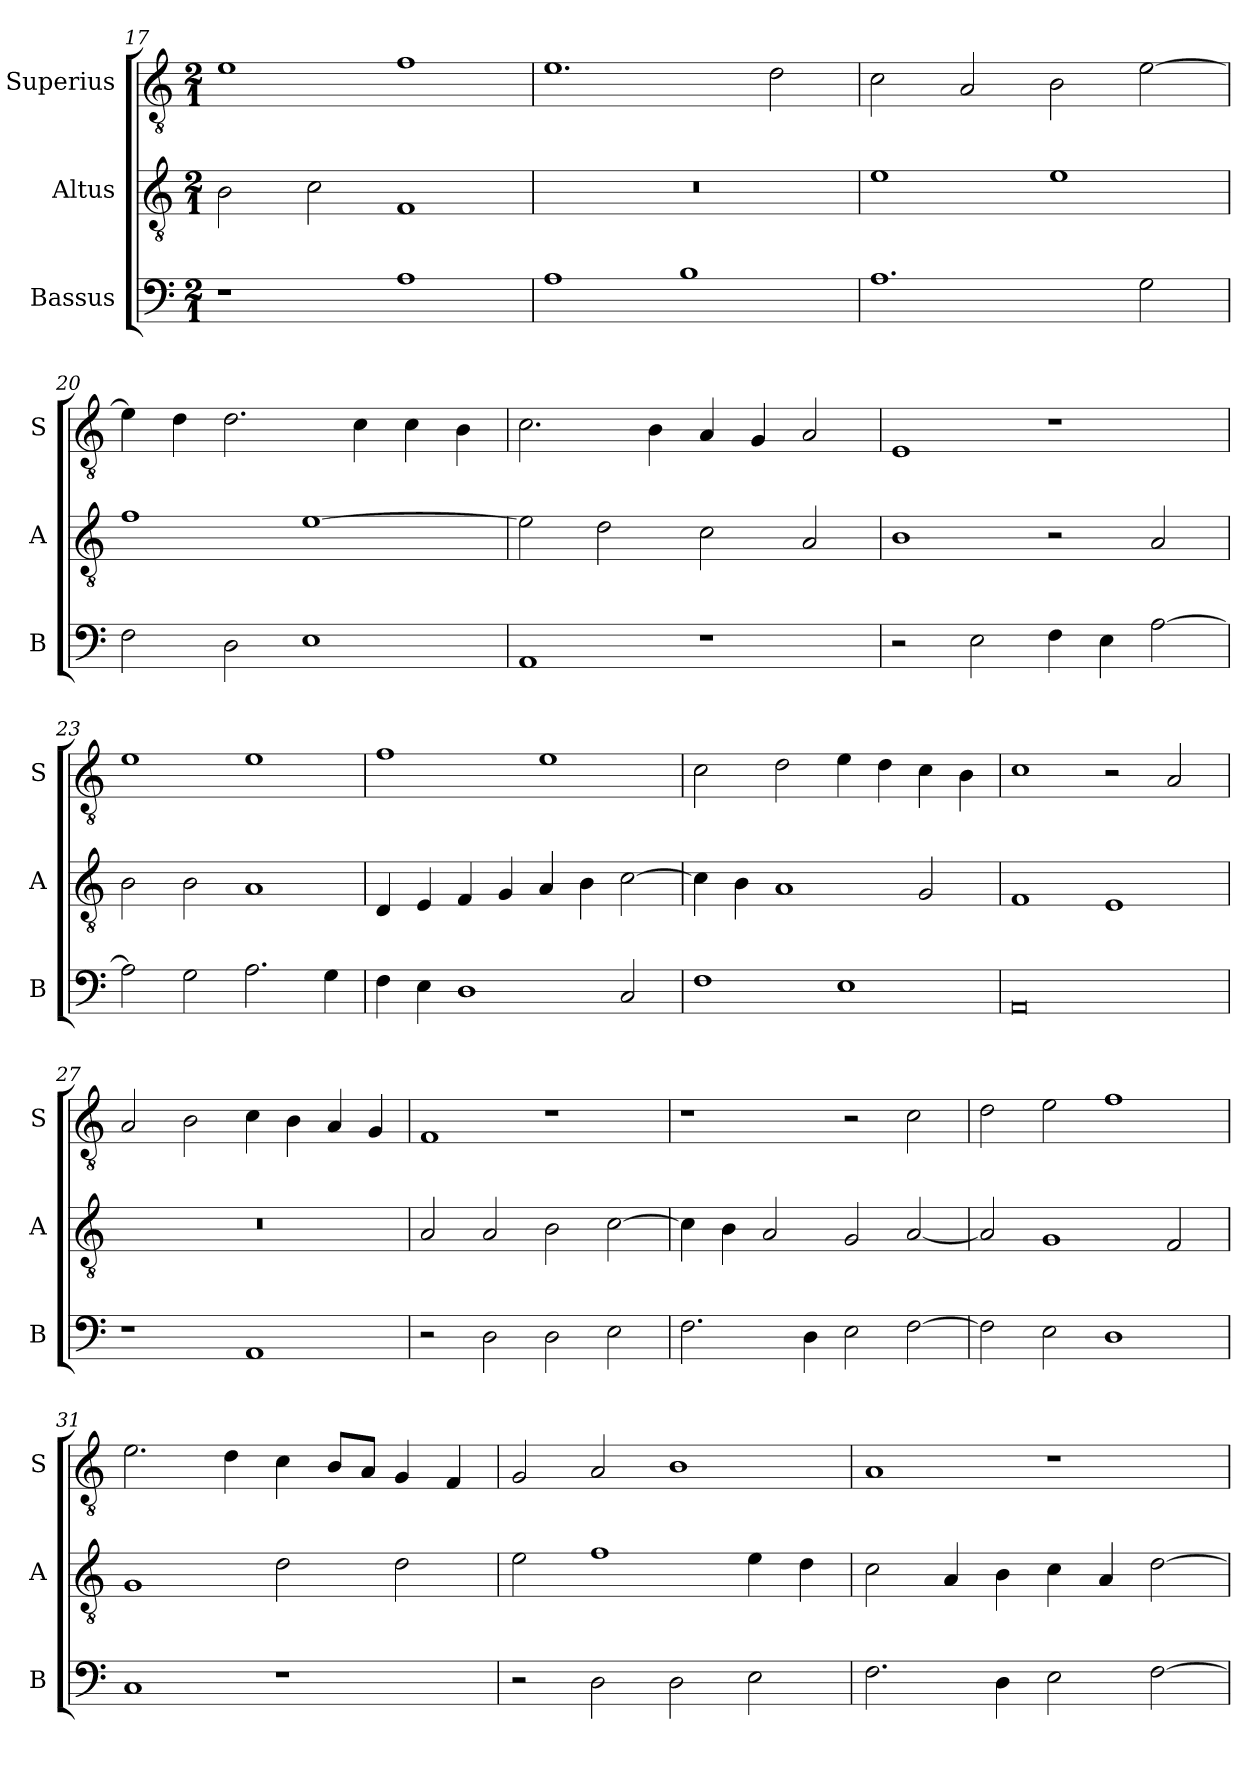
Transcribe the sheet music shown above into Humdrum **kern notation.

**kern	**kern	**kern
*part3	*part2	*part1
*staff3	*staff2	*staff1
*I"Bassus	*I"Altus	*I"Superius
*I'B	*I'A	*I'S
*clefF4	*clefGv2	*clefGv2
*k[]	*k[]	*k[]
*C:	*C:	*C:
*M2/1	*M2/1	*M2/1
=17	=17	=17
1r	2B	1e
.	2c	.
1A	1F	1f
=18	=18	=18
1A	0r	1.e
1B	.	.
.	.	2d
=19	=19	=19
1.A	1e	2c
.	.	2A
.	1e	2B
2G	.	[2e
=20	=20	=20
2F	1f	4e]
.	.	4d
2D	.	2.d
1E	[1e	.
.	.	4c
.	.	4c
.	.	4B
=21	=21	=21
1AA	2e]	2.c
.	2d	.
.	.	4B
1r	2c	4A
.	.	4G
.	2A	2A
=22	=22	=22
2r	1B	1E
2E	.	.
4F	2r	1r
4E	.	.
[2A	2A	.
=23	=23	=23
2A]	2B	1e
2G	2B	.
2.A	1A	1e
4G	.	.
=24	=24	=24
4F	4D	1f
4E	4E	.
1D	4F	.
.	4G	.
.	4A	1e
.	4B	.
2C	[2c	.
=25	=25	=25
1F	4c]	2c
.	4B	.
.	1A	2d
1E	.	4e
.	.	4d
.	2G	4c
.	.	4B
=26	=26	=26
0AA	1F	1c
.	1E	2r
.	.	2A
=27	=27	=27
1r	0r	2A
.	.	2B
1AA	.	4c
.	.	4B
.	.	4A
.	.	4G
=28	=28	=28
2r	2A	1F
2D	2A	.
2D	2B	1r
2E	[2c	.
=29	=29	=29
2.F	4c]	1r
.	4B	.
.	2A	.
4D	.	.
2E	2G	2r
[2F	[2A	2c
=30	=30	=30
2F]	2A]	2d
2E	1G	2e
1D	.	1f
.	2F	.
=31	=31	=31
1C	1G	2.e
.	.	4d
1r	2d	4c
.	.	8BL
.	.	8AJ
.	2d	4G
.	.	4F
=32	=32	=32
2r	2e	2G
2D	1f	2A
2D	.	1B
2E	4e	.
.	4d	.
=33	=33	=33
2.F	2c	1A
.	4A	.
4D	4B	.
2E	4c	1r
.	4A	.
[2F	[2d	.
=	=	=
*-	*-	*-
